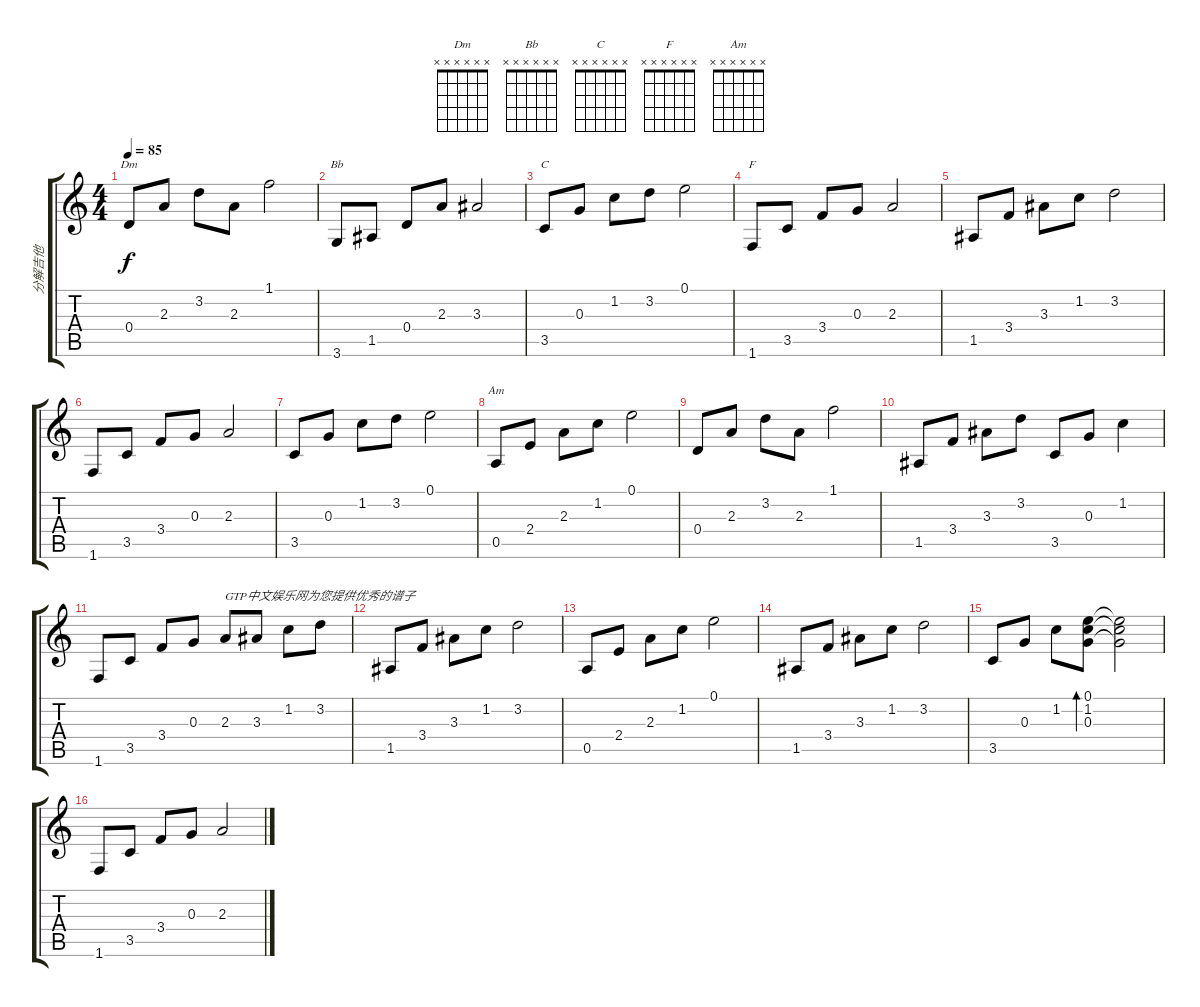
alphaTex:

\track ("分解吉他" "分解吉他") {instrument acousticguitarsteel}
\staff {score tabs}
\tuning (E4 B3 G3 D3 A2 E2) {hide}
\chord ("Dm" x x x x x x)
\chord ("Bb" x x x x x x)
\chord ("C" x x x x x x)
\chord ("F" x x x x x x)
\chord ("Am" x x x x x x)
\ts (4 4)
\tempo 85
\clef g2
\ks c
0.4.8{ch "Dm" dy f} 2.3.8 3.2.8 2.3.8 1.1.2 |
3.6.8{ch "Bb"} 1.5.8 0.4.8 2.3.8 3.3.2 |
3.5.8{ch "C"} 0.3.8 1.2.8 3.2.8 0.1.2 |
1.6.8{ch "F"} 3.5.8 3.4.8 0.3.8 2.3.2 |
1.5.8 3.4.8 3.3.8 1.2.8 3.2.2 |
1.6.8 3.5.8 3.4.8 0.3.8 2.3.2 |
3.5.8 0.3.8 1.2.8 3.2.8 0.1.2 |
0.5.8{ch "Am"} 2.4.8 2.3.8 1.2.8 0.1.2 |
0.4.8 2.3.8 3.2.8 2.3.8 1.1.2 |
1.5.8 3.4.8 3.3.8 3.2.8 3.5.8 0.3.8 1.2.4 |
1.6.8 3.5.8 3.4.8 0.3.8 2.3.8{txt "GTP中文娱乐网为您提供优秀的谱子"} 3.3.8 1.2.8 3.2.8 |
1.5.8 3.4.8 3.3.8 1.2.8 3.2.2 |
0.5.8 2.4.8 2.3.8 1.2.8 0.1.2 |
1.5.8 3.4.8 3.3.8 1.2.8 3.2.2 |
3.5.8 0.3.8 1.2.8 (0.1 1.2 0.3).8{bd 240} (0.1{t} 1.2{t} 0.3{t}).2 |
1.6.8 3.5.8 3.4.8 0.3.8 2.3.2
